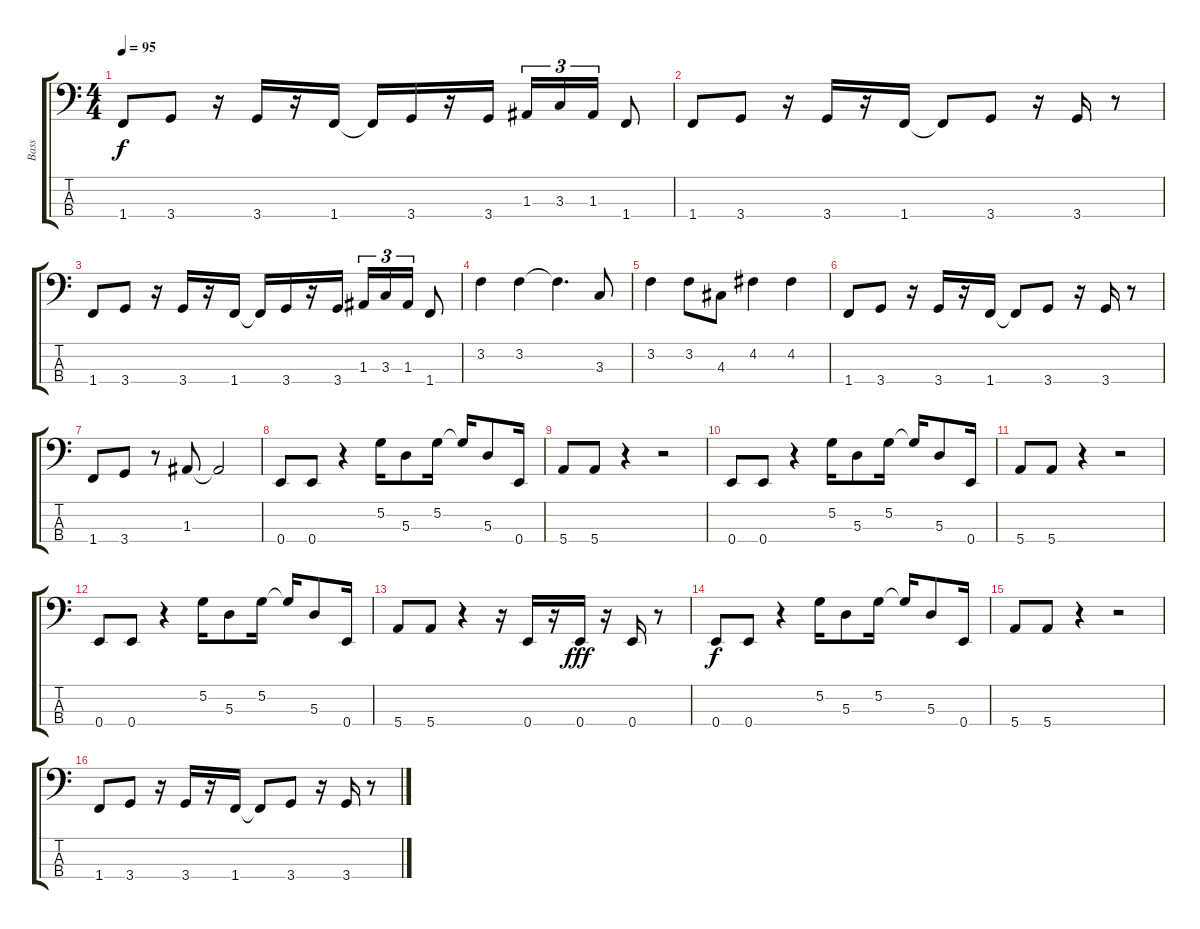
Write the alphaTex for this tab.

\track ("Bass" "Bass") {instrument electricbassfinger}
\staff {score tabs}
\tuning (G2 D2 A1 E1) {hide}
\ts (4 4)
\tempo 95
\clef f4
\ks c
1.4.8{dy f} 3.4.8 r.16 3.4.16 r.16 1.4.16 1.4{t}.16 3.4.16 r.16 3.4.16 1.3.16{tu (3 2)} 3.3.16{tu (3 2)} 1.3.16{tu (3 2)} 1.4.8 |
1.4.8 3.4.8 r.16 3.4.16 r.16 1.4.16 1.4{t}.8 3.4.8 r.16 3.4.16 r.8 |
1.4.8 3.4.8 r.16 3.4.16 r.16 1.4.16 1.4{t}.16 3.4.16 r.16 3.4.16 1.3.16{tu (3 2)} 3.3.16{tu (3 2)} 1.3.16{tu (3 2)} 1.4.8 |
3.2.4 3.2.4 3.2{t}.4{d} 3.3.8 |
3.2.4 3.2.8 4.3.8 4.2.4 4.2.4 |
1.4.8 3.4.8 r.16 3.4.16 r.16 1.4.16 1.4{t}.8 3.4.8 r.16 3.4.16 r.8 |
1.4.8 3.4.8 r.8 1.3.8 1.3{t}.2 |
0.4.8 0.4.8 r.4 5.2.16 5.3.8 5.2.16 5.2{t}.16 5.3.8 0.4.16 |
5.4.8 5.4.8 r.4 r.2 |
0.4.8 0.4.8 r.4 5.2.16 5.3.8 5.2.16 5.2{t}.16 5.3.8 0.4.16 |
5.4.8 5.4.8 r.4 r.2 |
0.4.8 0.4.8 r.4 5.2.16 5.3.8 5.2.16 5.2{t}.16 5.3.8 0.4.16 |
5.4.8 5.4.8 r.4 r.16 0.4.16 r.16 0.4.16{dy fff} r.16 0.4.16 r.8 |
0.4.8{dy f} 0.4.8 r.4 5.2.16 5.3.8 5.2.16 5.2{t}.16 5.3.8 0.4.16 |
5.4.8 5.4.8 r.4 r.2 |
1.4.8 3.4.8 r.16 3.4.16 r.16 1.4.16 1.4{t}.8 3.4.8 r.16 3.4.16 r.8
